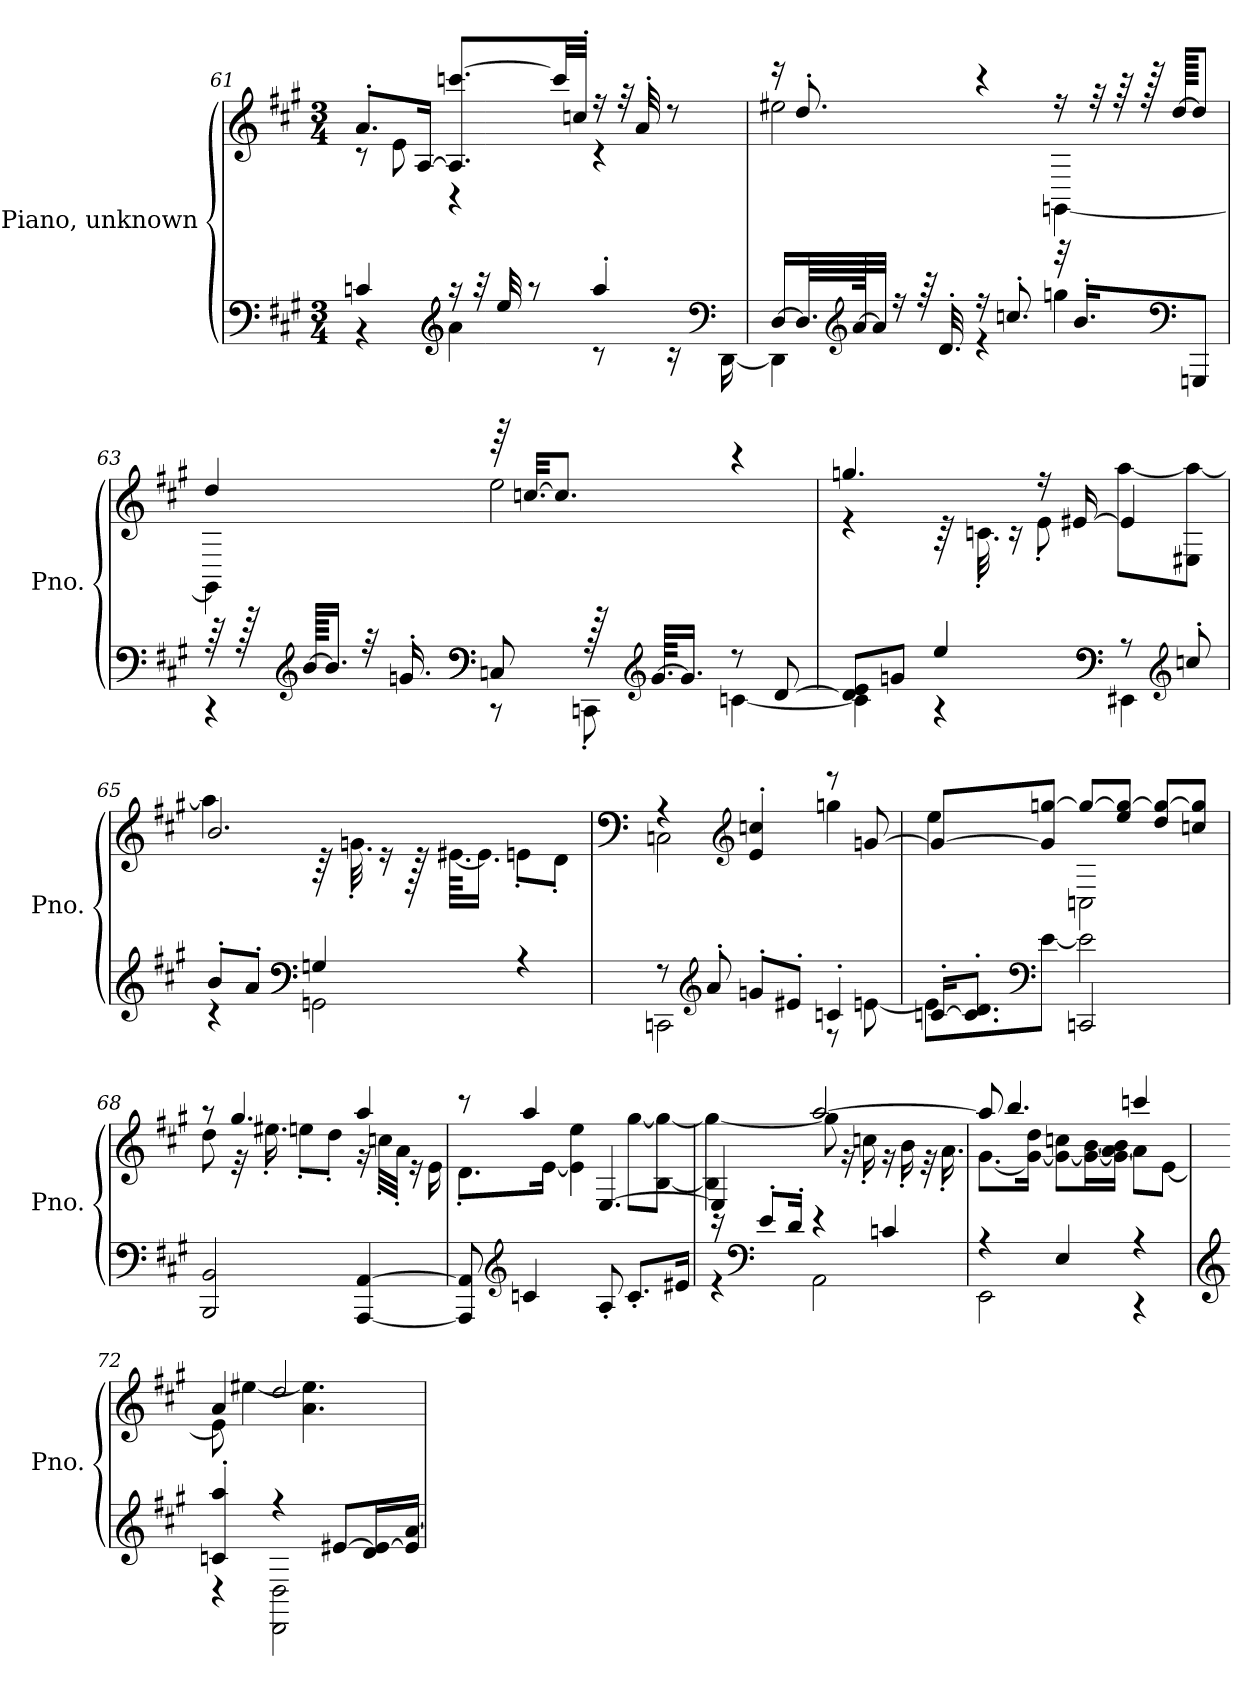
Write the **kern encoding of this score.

**kern	**kern
*part1	*part1
*staff2	*staff1
*I"Piano, unknown	*
*I'Pno.	*
!!LO:LB:g=z
*clefF4	*clefG2
*k[f#c#g#]	*k[f#c#g#]
*M3/4	*M3/4
=61	=61
*^	*^
4cn/	4r	8.a'/L	8r
.	.	.	8e\
.	.	[16A/Jk	.
*clefG2	*	*	*
16r	4a\	8.A/] [8.cccn/L	4r
32r	.	.	.
32ee/	.	.	.
8r	.	.	.
.	.	32ccc/LL]	.
.	.	32ccn'/JJJ	.
4aa'/	8r	16r	4r
.	.	32r	.
.	.	32a'/	.
.	16r	8r	.
*clefF4	*	*	*
.	[16DD\	.	.
=62	=62	=62	=62
[16D/LL	4DD\]	16r	2ee#X\
64.D/LL]	.	8.dd'/	.
*clefG2	*	*	*
[128a/JK	.	.	.
32a/JJJ]	.	.	.
16r	.	.	.
64r	.	.	.
32.d'/	.	.	.
16r	4r	4r	.
8.ccn'/	.	.	.
32r	4ggn\	16r	[4GGn\
16.b'/KL	.	.	.
.	.	32r	.
.	.	64r	.
.	.	128r	.
.	.	[128dd/KKKKL	.
*clefF4	*	*	*
8GGGn/J	.	8dd/J]	.
!!LO:LB:g=z	!!
=63	=63	=63	=63
64r	4r	4dd/	4GG\]
128r	.	.	.
*clefG2	*	*	*
[128b/KKKLL	.	.	.
16.b/JJ]	.	.	.
32r	.	.	.
16.gn'/	.	.	.
*clefF4	*	*	*
8Cn/	8r	64r	2ee\
.	.	[32.ccn/KKL	.
.	.	8.cc/J]	.
128r	8CCn'\	.	.
*clefG2	*	*	*
[64.g/KKLL	.	.	.
16.g/JJ]	.	.	.
8r	[4cn\	4r	.
[8d/	.	.	.
=64	=64	=64	=64
8d/] 8e/L	4c\]	4.ggn/	4r
8gn/J	.	.	.
4ee/	4r	.	64r
.	.	.	32.cn'\
.	.	.	16r
.	.	16r	8e'\
.	.	[16e#X/	.
*clefF4	*	*	*
8r	4EE#X\	4e#/]	[8aa\L
*clefG2	*	*	*
8ccn'/	.	.	8E#X\ 8aa\_J
!!LO:LB:g=z	!!
=65	=65	=65	=65
8b'/L	4r	2.b/	4aa\]
8a'/J	.	.	.
*clefF4	*	*	*
4Gn/	2GGn\	.	64r
.	.	.	32.gn'\
.	.	.	16r
.	.	.	128r
.	.	.	[64.e#X\KKLL
.	.	.	16.e#\JJ]
4r	.	.	8en'\L
.	.	.	8d'\J
=66	=66	=66	=66
*	*	*clefF4	*
8r	2CCn\	4r	2Cn\
*clefG2	*	*	*
8a'/	.	.	.
*	*	*clefG2	*
8gn'/L	.	4e/' 4ccn/'	.
8e#X'/J	.	.	.
4cn'/	8r	8r	4ggn\
.	[8en\	[8gn/	.
!!LO:PB:g=z	!!
=67	=67	=67	=67
[16cn'/KL	8e\L]	8g/L_	4ee\
8.c/]' 8.d/'J	.	.	.
*clefF4	*	*	*
.	[8e\J	8g/] [8ggn/J	.
2CCn/	2e\]	8gg/L_	2Cn\
.	.	8ee/ 8gg/_J	.
.	.	8dd/ 8gg/_L	.
.	.	8ccn/ 8gg/]J	.
*v	*v	*	*
=68	=68	=68
2BBB/ 2BB/	8r	8dd\
.	4.gg#/	32r
.	.	16.ee#X'\
.	.	8een'\L
.	.	8dd'\J
[4AAA/ [4AA/	4aa/	16r
.	.	32ccn'\LLL
.	.	32a'\JJJ
.	.	16r
.	.	16e\
=69	=69	=69
8AAA/] 8AA/]	8r	8.d'\L
*clefG2	*	*
4cn/	4aa/	.
.	.	[16e\Jk
.	.	4e\] 4ee\
8A'/	[4.E/	.
8.c'/L	.	[8gg#\L
.	.	[8B\ 8gg#\_J
16e#X/Jk	.	.
!!LO:LB:g=z	!!
=70	=70	=70
*^	*	*
16r	4r	4E/]	4B\] 4gg#\_
*clefF4	*	*	*
8e'/L	.	.	.
16d'/Jk	.	.	.
4r	2AA\	[2aa/	8gg#\]
.	.	.	16r
.	.	.	16ccn'\
4cn/	.	.	16r
.	.	.	16b'\
.	.	.	32r
.	.	.	16.a'\
=71	=71	=71	=71
4r	2EE\	8aa/]	[8.g#\L
.	.	4.bb/	.
.	.	.	16g#\_ 16dd\Jk
4E/	.	.	8g#\_ 8ccn\L
.	.	.	16g#\_ [16b\L
.	.	.	16g#\] [16a\ 16b\]JJ
4r	4r	4cccn/	8a\L]
.	.	.	[8e\J
=72	=72	=72	=72
*clefG2	*	*	*
4cn/' 4aa/'	4r	4a/	8e\]
.	.	.	[4ee#X\
4r	2DD\ 2D\	2dd/	.
.	.	.	4.a\ 4.ee#\]
[8e#X/L	.	.	.
16d/ 16e#/_L	.	.	.
16e#/] [16a/JJ	.	.	.
*v	*v	*	*
*	*v	*v
=	=
*-	*-
